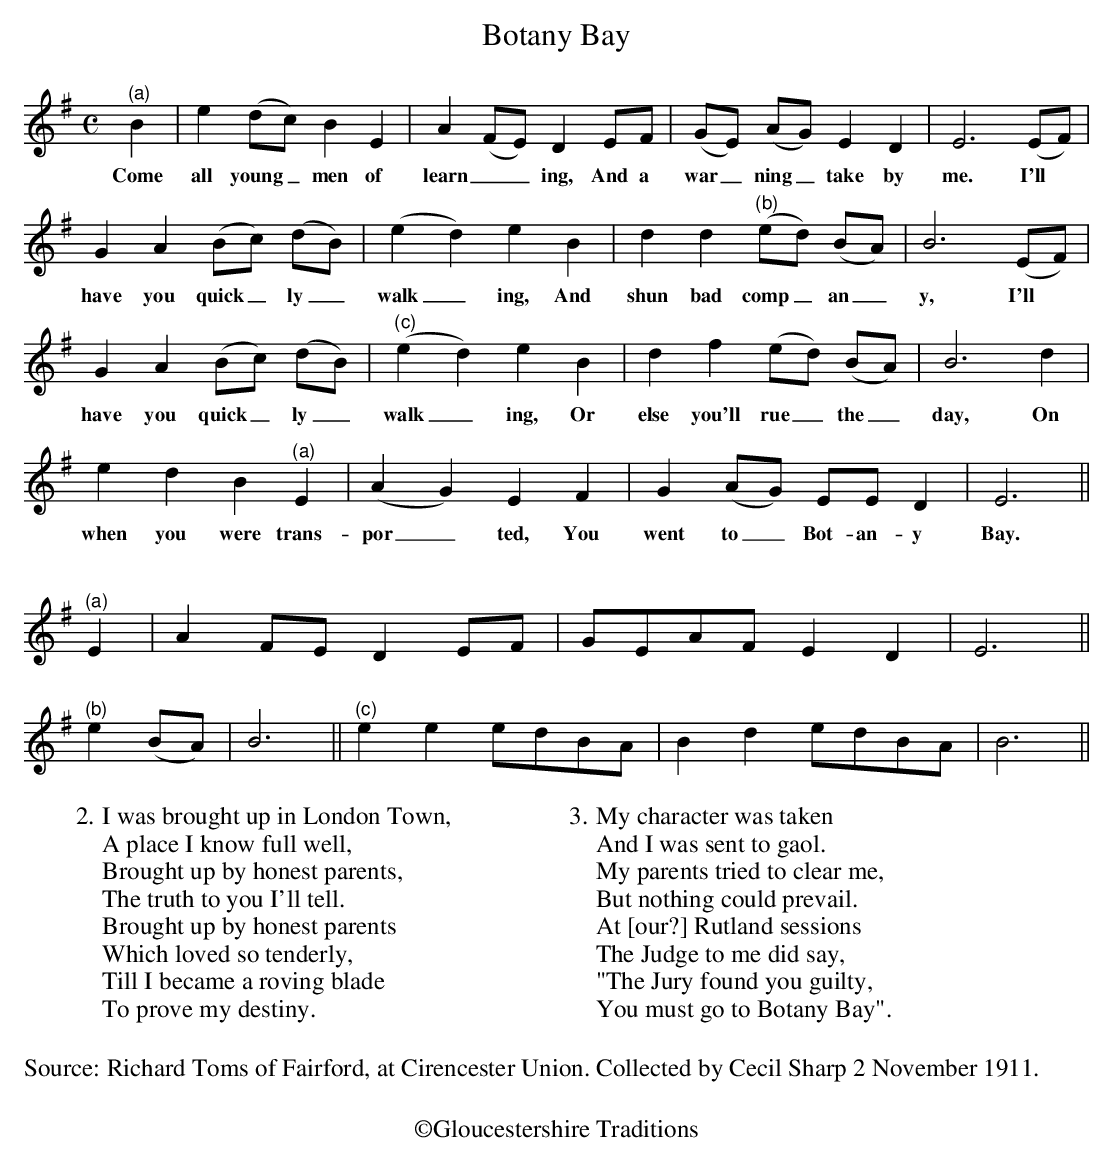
X:1
T: Botany Bay
M: C
L: 1/4
K:EAeol
"^(a)"B|e(d/c/)BE|A(F/E/)DE/F/ |(G/E/) (A/G/)ED|E3(E/F/)|
w:Come all young_ men of learn__ing, And a war_ning_ take by me. I'll
GA(B/c/) (d/B/)|(ed)eB| dd("^(b)"e/d/) (B/A/)|B3(E/F/)|
w: have you quick_ly_ walk_ing, And shun bad comp_an_y, I'll
GA(B/c/) (d/B/)|("^(c)"ed)eB| df(e/d/) (B/A/)|B3d|
w: have you quick_ly_ walk_ing, Or else you'll rue_ the_  day, On
edB"^(a)"E|(AG)EF|G(A/G/) E/E/ D| E3||
w:when you were trans-por_ted, You went to_ Bot-an-y Bay.
%%vskip 20
"^(a)"E|AF/E/DE/F/|G/E/A/F/ED|E3||
"^(b)"e(B/A/)|B3 ||     "^(c)"eee/d/B/A/|Bde/d/B/A/|B3||
W: 2.I was brought up in London Town,
W:A place I know full well,
W:Brought up by honest parents,
W:The truth to you I'll tell.
W:Brought up by honest parents
W:Which loved so tenderly,
W:Till I became a roving blade
W:To prove my destiny.
W:
W:3.My character was taken
W:And I was sent to gaol.
W:My parents tried to clear me,
W:But nothing could prevail.
W:At [our?] Rutland sessions
W:The Judge to me did say,
W:"The Jury found you guilty,
W:You must go to Botany Bay".
W:
